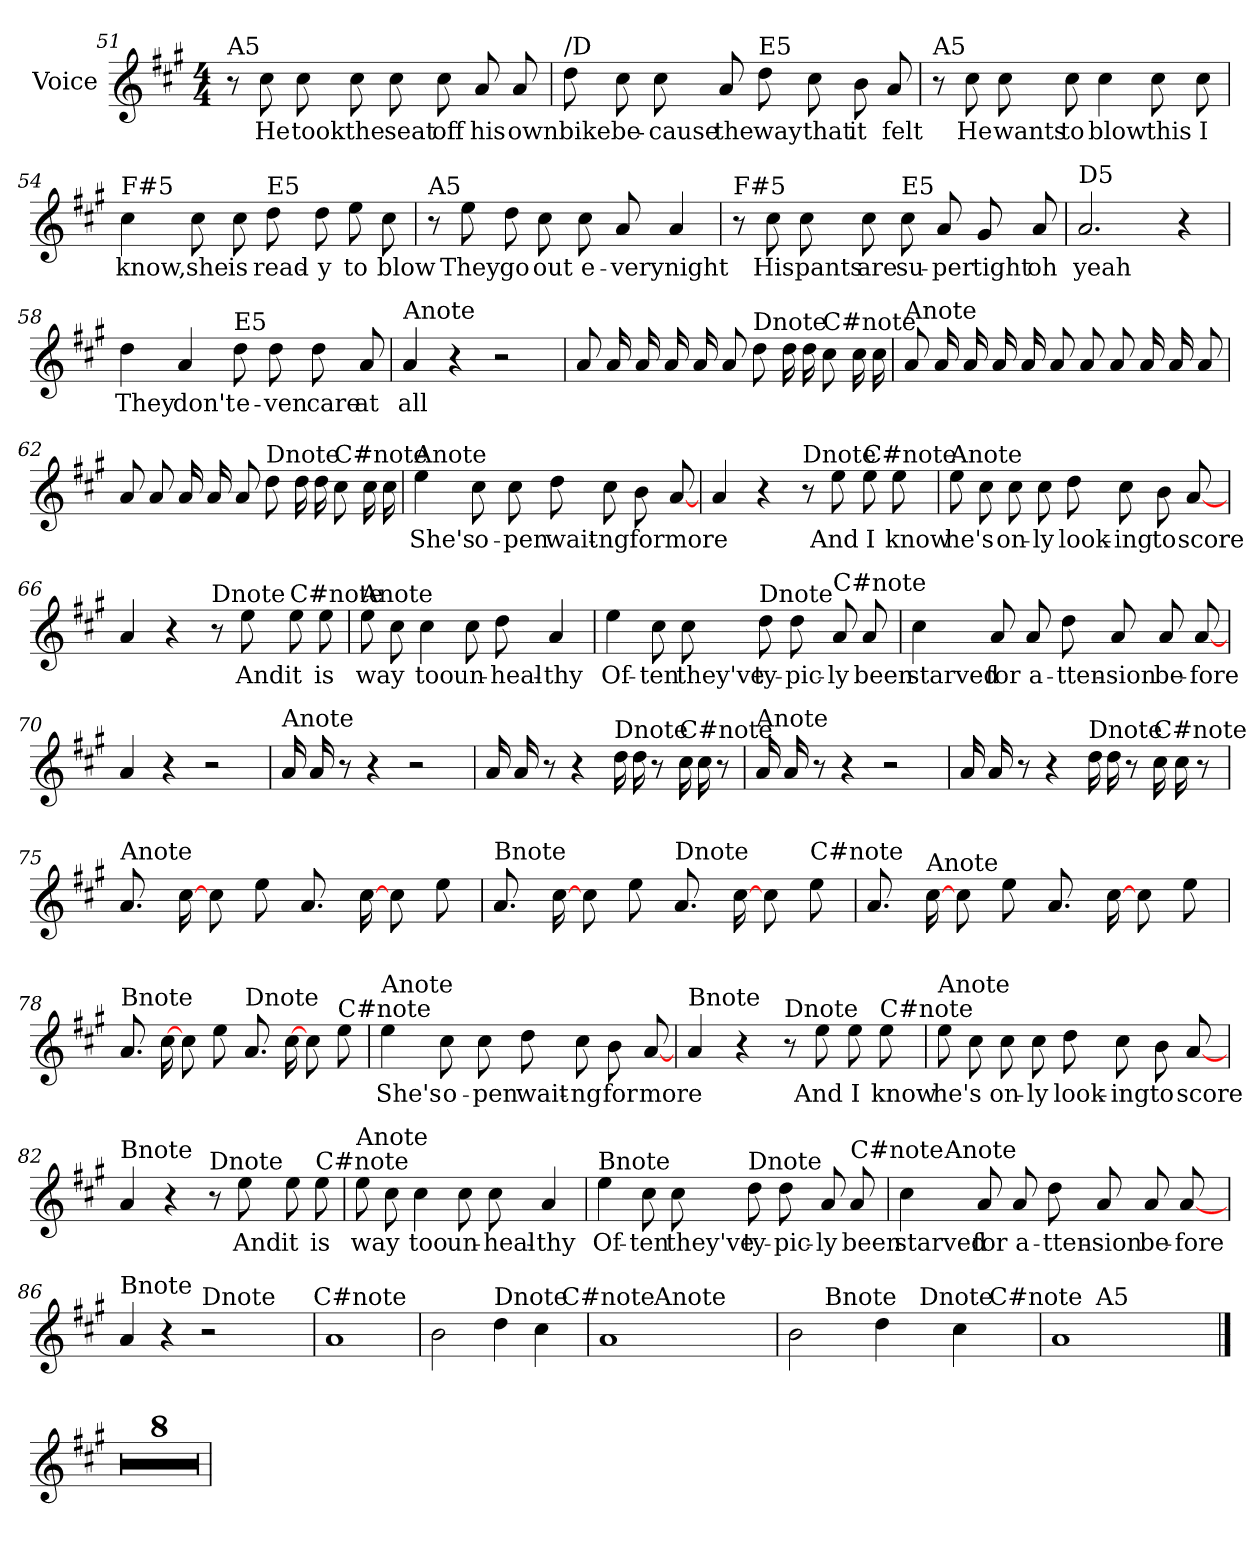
**kern	**text
*part1	*part1
*staff1	*staff1
*I"Voice	*
*clefG2	*
*k[f#c#g#]	*
*A:	*
*M4/4	*
=51	=51
!LO:TX:a:t=A5	!
8r	.
8cc#	-He
8cc#L	-took
8cc#	-the
8cc#L	-seat
8cc#	-off
8a	-his
8a	-own
=52	=52
!LO:TX:a:t=/D	!
8ddL	-bike
8cc#	-be-
8cc#	-cause
8a	-the
!LO:TX:a:t=E5	!
8ddL	-way
8cc#	-that
8b	-it
8a	-felt
=53	=53
!LO:TX:a:t=A5	!
8r	.
8cc#	-He
8cc#L	-wants
8cc#	-to
4cc#	-blow
8cc#	-this
8cc#	-I
=54	=54
!LO:TX:a:t=F#5	!
4cc#	-know,
8cc#L	-she
8cc#	-is
!LO:TX:a:t=E5	!
8ddL	-read-
8dd	-y
8ee	-to
8cc#	-blow
=55	=55
!LO:TX:a:t=A5	!
8r	.
8ee	-They
8ddL	-go
8cc#	-out
8cc#L	-e-
8a	-very
4a	-night
=56	=56
!LO:TX:a:t=F#5	!
8r	.
8cc#	-His
8cc#L	-pants
8cc#	-are
!LO:TX:a:t=E5	!
8cc#L	-su-
8a	-per
8g#	-tight
8a	-oh
=57	=57
!LO:TX:a:t=D5	!
2.a	-yeah
4r	.
=58	=58
4dd	-They
4a	-don't
!LO:TX:a:t=E5	!
8ddL	-e-
8dd	-ven
8dd	-care
8a	-at
=59	=59
!LO:TX:a:t=Anote	!
4a	-all
4r	.
2r	.
=60	=60
8aL	.
16a	.
16a	.
16aLL	.
16a	.
8a	.
!LO:TX:a:t=Dnote	!
8ddL	.
16dd	.
16dd	.
!LO:TX:a:t=C#note	!
8cc#L	.
16cc#	.
16cc#	.
=61	=61
!LO:TX:a:t=Anote	!
8aL	.
16a	.
16a	.
16aLL	.
16a	.
8a	.
8aL	.
8a	.
16aLL	.
16a	.
8a	.
=62	=62
8aL	.
8a	.
16aLL	.
16a	.
8a	.
!LO:TX:a:t=Dnote	!
8ddL	.
16dd	.
16dd	.
!LO:TX:a:t=C#note	!
8cc#L	.
16cc#	.
16cc#	.
=63	=63
!LO:TX:a:t=Anote	!
4ee	-She's
8cc#L	-o-
8cc#	-pen
8ddL	-wait-
8cc#	-ng
8b	-for
[8a	-more
=64	=64
4a	.
4r	.
!LO:TX:a:t=Dnote	!
8r	.
8ee	-And
!LO:TX:a:t=C#note	!
8eeL	-I
8ee	-know
=65	=65
!LO:TX:a:t=Anote	!
8eeL	-he's
8cc#	.
8cc#	-on-
8cc#	-ly
8ddL	-look-
8cc#	-ing
8b	-to
[8a	-score
=66	=66
4a	.
4r	.
!LO:TX:a:t=Dnote	!
8r	.
8ee	-And
!LO:TX:a:t=C#note	!
8eeL	-it
8ee	-is
=67	=67
!LO:TX:a:t=Anote	!
8eeL	-way
8cc#	.
4cc#	-too
8cc#L	-un-
8dd	-heal-
4a	-thy
=68	=68
4ee	-Of-
8cc#L	-ten
8cc#	-they've
!LO:TX:a:t=Dnote	!
8ddL	-ty-
8dd	-pic-
!LO:TX:a:t=C#note	!
8a	-ly
8a	-been
=69	=69
4cc#	-starved
8aL	-for
8a	-a-
8ddL	-tten-
8a	-sion
8a	-be-
[8a	-fore
=70	=70
4a	.
4r	.
2r	.
=71	=71
!LO:TX:a:t=Anote	!
16aLL	.
16a	.
8r	.
4r	.
2r	.
=72	=72
16aLL	.
16a	.
8r	.
4r	.
!LO:TX:a:t=Dnote	!
16ddLL	.
16dd	.
8r	.
!LO:TX:a:t=C#note	!
16cc#LL	.
16cc#	.
8r	.
=73	=73
!LO:TX:a:t=Anote	!
16aLL	.
16a	.
8r	.
4r	.
2r	.
=74	=74
16aLL	.
16a	.
8r	.
4r	.
!LO:TX:a:t=Dnote	!
16ddLL	.
16dd	.
8r	.
!LO:TX:a:t=C#note	!
16cc#LL	.
16cc#	.
8r	.
=75	=75
!LO:TX:a:t=Anote	!
8.aL	.
[16cc#	.
8cc#L	.
8ee	.
8.aL	.
[16cc#	.
8cc#L	.
8ee	.
=76	=76
!LO:TX:a:t=Bnote	!
8.aL	.
[16cc#	.
8cc#L	.
8ee	.
!LO:TX:a:t=Dnote	!
8.aL	.
[16cc#	.
8cc#L	.
!LO:TX:a:t=C#note	!
8ee	.
=77	=77
8.aL	.
!LO:TX:a:t=Anote	!
[16cc#	.
8cc#L	.
8ee	.
8.aL	.
[16cc#	.
8cc#L	.
8ee	.
=78	=78
!LO:TX:a:t=Bnote	!
8.aL	.
[16cc#	.
8cc#L	.
8ee	.
!LO:TX:a:t=Dnote	!
8.aL	.
[16cc#	.
8cc#L	.
!LO:TX:a:t=C#note	!
8ee	.
=79	=79
!LO:TX:a:t=Anote	!
4ee	-She's
8cc#L	-o-
8cc#	-pen
8ddL	-wait-
8cc#	-ng
8b	-for
[8a	-more
=80	=80
!LO:TX:a:t=Bnote	!
4a	.
4r	.
!LO:TX:a:t=Dnote	!
8r	.
8ee	-And
8eeL	-I
!LO:TX:a:t=C#note	!
8ee	-know
=81	=81
!LO:TX:a:t=Anote	!
8eeL	-he's
8cc#	.
8cc#	-on-
8cc#	-ly
8ddL	-look-
8cc#	-ing
8b	-to
[8a	-score
=82	=82
!LO:TX:a:t=Bnote	!
4a	.
4r	.
!LO:TX:a:t=Dnote	!
8r	.
8ee	-And
8eeL	-it
!LO:TX:a:t=C#note	!
8ee	-is
=83	=83
!LO:TX:a:t=Anote	!
8eeL	-way
8cc#	.
4cc#	-too
8cc#L	-un-
8cc#	-heal-
4a	-thy
=84	=84
!LO:TX:a:t=Bnote	!
4ee	-Of-
8cc#L	-ten
8cc#	-they've
!LO:TX:a:t=Dnote	!
8ddL	-ty-
8dd	-pic-
8a	-ly
!LO:TX:a:t=C#note	!
8a	-been
=85	=85
*^	*
4cc#	8ryy	-starved
.	128..ryy	.
!	!LO:TX:a:t=Anote	!
.	2ryy	.
8aL	.	-for
8a	.	-a-
8ddL	.	-tten-
8a	.	-sion
.	4ryy	.
8a	.	-be-
[8a	.	-fore
.	16ryy	.
.	32ryy	.
.	64ryy	.
.	512ryy	.
=86	=86	=86
!LO:TX:a:t=Bnote	!	!
4a	2ryy	.
4r	.	.
!LO:TX:a:t=Dnote	!	!
2r	4ryy	.
.	8ryy	.
.	16ryy	.
.	32ryy	.
.	64ryy	.
.	128...ryy	.
!	!LO:TX:a:t=C#note	!
.	1024ryy	.
=87	=87	=87
!LO:TX:a:t=Anote	!	!
*v	*v	*
1a	.
=88	=88
!LO:TX:a:t=Bnote	!
*^	*
2b	2..ryy	.
!LO:TX:a:t=Dnote	!	!
4dd	.	.
4cc#	.	.
!	!LO:TX:a:t=C#note	!
.	8ryy	.
=89	=89	=89
1a	8ryy	.
.	16ryy	.
.	64ryy	.
.	512.ryy	.
!	!LO:TX:a:t=Anote	!
.	2ryy	.
.	4ryy	.
.	32ryy	.
.	128ryy	.
.	256ryy	.
.	1024ryy	.
=90	=90	=90
*^	*^	*
2b	8ryy	2ryy	2ryy	.
.	64ryy	.	.	.
.	1024ryy	.	.	.
!	!LO:TX:a:t=Bnote	!	!	!
.	2ryy	.	.	.
4dd	.	16ryy	4ryy	.
.	.	32ryy	.	.
.	.	64ryy	.	.
.	.	128ryy	.	.
.	.	512.ryy	.	.
!	!	!LO:TX:a:t=Dnote	!	!
.	.	4ryy	.	.
.	4ryy	.	.	.
4cc#	.	.	8ryy	.
.	.	8ryy	.	.
.	.	.	128ryy	.
.	.	.	512ryy	.
!	!	!	!LO:TX:a:t=C#note	!
.	.	.	16ryy	.
.	16ryy	.	.	.
.	.	.	32ryy	.
.	32ryy	.	.	.
.	.	.	64ryy	.
.	128...ryy	.	.	.
.	.	.	256.ryy	.
.	.	256ryy	.	.
.	.	1024ryy	.	.
*	*v	*v	*v	*
=91	=91	=91
1a	4ryy	.
.	256ryy	.
!	!LO:TX:a:t=A5	!
.	2ryy	.
.	8ryy	.
.	16ryy	.
.	32...ryy	.
*v	*v	*
==92	==92
1r	.
=93	=93
1r	.
=94	=94
1r	.
=95	=95
1r	.
=96	=96
1r	.
=97	=97
1r	.
=98	=98
1r	.
=99	=99
1r	.
=	=
*-	*-
